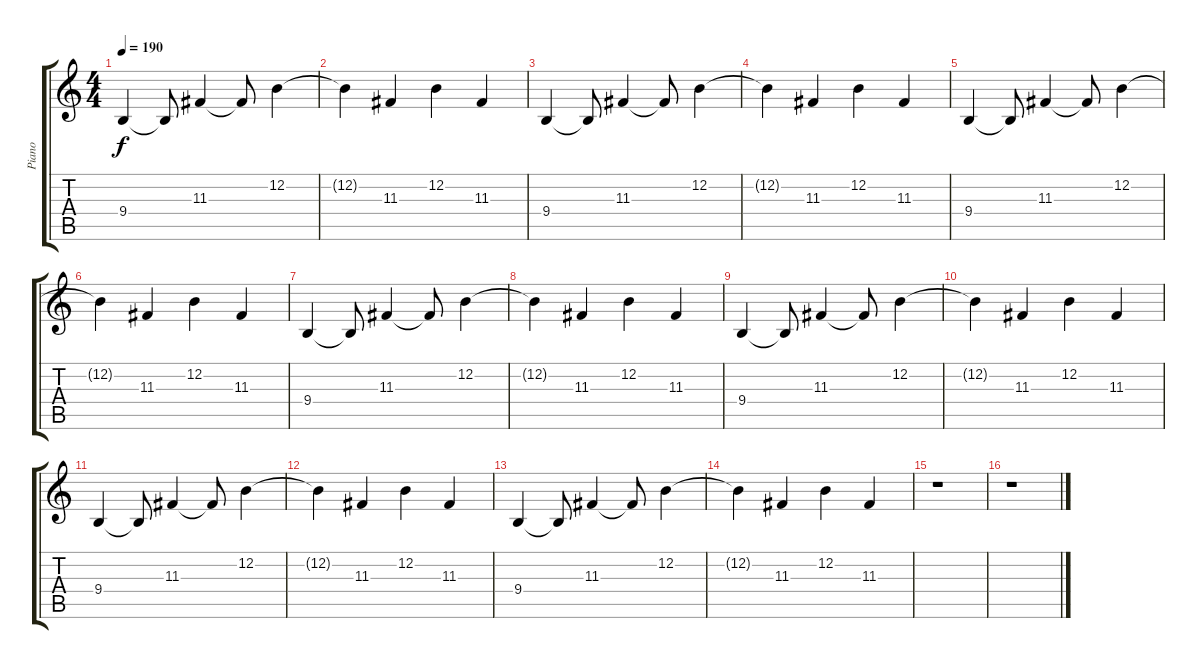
\track ("Piano" "Piano") {instrument acousticgrandpiano}
\staff {score tabs}
\tuning (E4 B3 G3 D3 A2 E2) {hide}
\ts (4 4)
\tempo 190
\clef g2
\ks c
9.4.4{dy f} 9.4{t}.8 11.3.4 11.3{t}.8 12.2.4 |
12.2{t}.4 11.3.4 12.2.4 11.3.4 |
9.4.4 9.4{t}.8 11.3.4 11.3{t}.8 12.2.4 |
12.2{t}.4 11.3.4 12.2.4 11.3.4 |
9.4.4 9.4{t}.8 11.3.4 11.3{t}.8 12.2.4 |
12.2{t}.4 11.3.4 12.2.4 11.3.4 |
9.4.4 9.4{t}.8 11.3.4 11.3{t}.8 12.2.4 |
12.2{t}.4 11.3.4 12.2.4 11.3.4 |
9.4.4 9.4{t}.8 11.3.4 11.3{t}.8 12.2.4 |
12.2{t}.4 11.3.4 12.2.4 11.3.4 |
9.4.4 9.4{t}.8 11.3.4 11.3{t}.8 12.2.4 |
12.2{t}.4 11.3.4 12.2.4 11.3.4 |
9.4.4 9.4{t}.8 11.3.4 11.3{t}.8 12.2.4 |
12.2{t}.4 11.3.4 12.2.4 11.3.4 |
r.1 |
r.1
